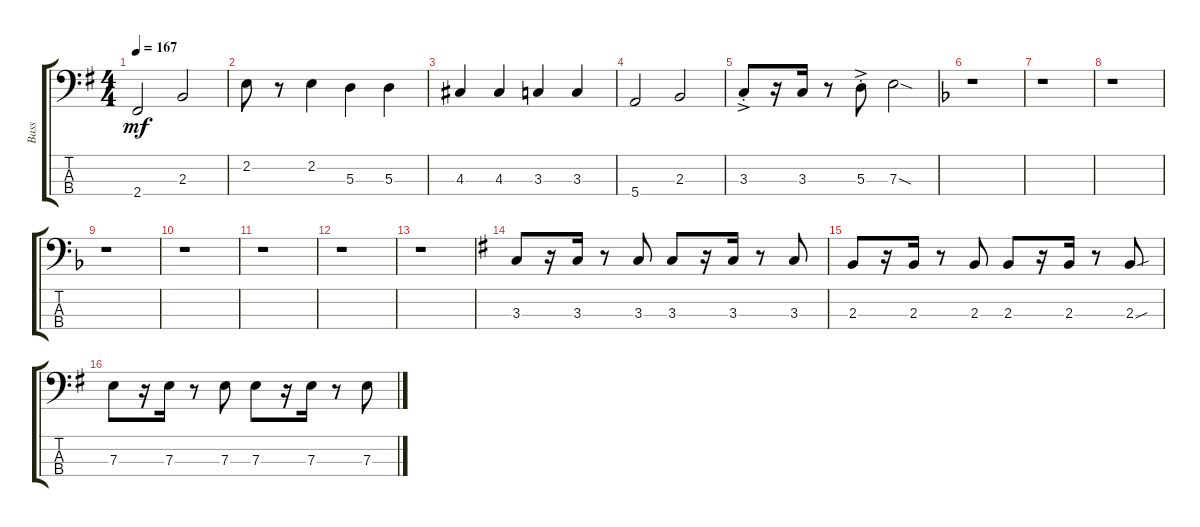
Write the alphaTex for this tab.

\track ("Bass" "Bass") {instrument electricbassfinger}
\staff {score tabs}
\tuning (G2 D2 A1 E1) {hide}
\ts (4 4)
\tempo 167
\clef f4
\ks eminor
2.4.2{dy mf} 2.3.2 |
2.2.8 r.8 2.2.4 5.3.4 5.3.4 |
4.3.4 4.3.4 3.3.4 3.3.4 |
5.4.2 2.3.2 |
3.3{ac st}.8 r.16 3.3.16 r.8 5.3{ac st}.8 7.3{sod}.2 |
\ks dminor
r.1 |
r.1 |
r.1 |
r.1 |
r.1 |
r.1 |
r.1 |
r.1 |
\ks eminor
3.3.8 r.16 3.3.16 r.8 3.3.8 3.3.8 r.16 3.3.16 r.8 3.3.8 |
2.3.8 r.16 2.3.16 r.8 2.3.8 2.3.8 r.16 2.3.16 r.8 2.3{sou}.8 |
7.3.8 r.16 7.3.16 r.8 7.3.8 7.3.8 r.16 7.3.16 r.8 7.3.8
